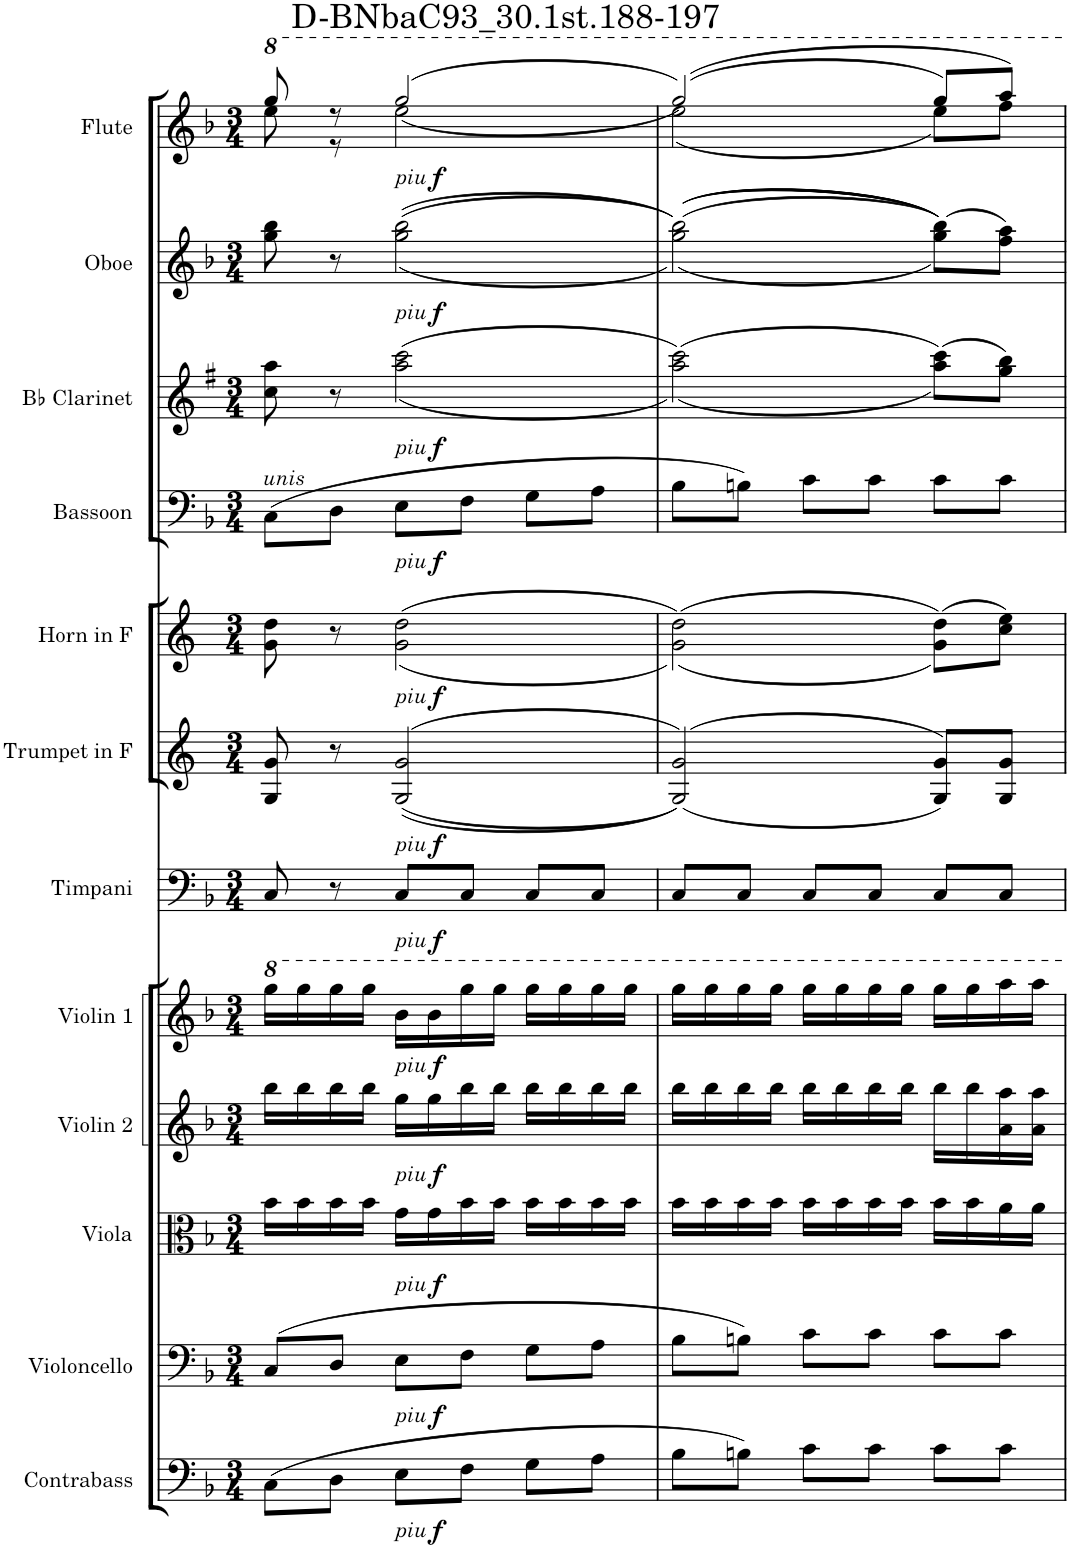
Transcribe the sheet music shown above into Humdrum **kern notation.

**kern	**dynam	**kern	**dynam	**kern	**dynam	**kern	**dynam	**kern	**dynam	**kern	**dynam	**kern	**dynam	**kern	**dynam	**kern	**dynam	**kern	**dynam	**kern	**dynam	**kern	**dynam
*part12	*part12	*part11	*part11	*part10	*part10	*part9	*part9	*part8	*part8	*part7	*part7	*part6	*part6	*part5	*part5	*part4	*part4	*part3	*part3	*part2	*part2	*part1	*part1
*staff12	*staff12	*staff11	*staff11	*staff10	*staff10	*staff9	*staff9	*staff8	*staff8	*staff7	*staff7	*staff6	*staff6	*staff5	*staff5	*staff4	*staff4	*staff3	*staff3	*staff2	*staff2	*staff1	*staff1
*I"Contrabass	*	*I"Violoncello	*	*I"Viola	*	*I"Violin 2	*	*I"Violin 1	*	*I"Timpani	*	*I"Trumpet in F	*	*I"Horn in F	*	*I"Bassoon	*	*I"Bb Clarinet	*	*I"Oboe	*	*I"Flute	*
*I'Cb.	*	*I'Vc.	*	*I'Vla.	*	*I'Vln. 2	*	*I'Vln. 1	*	*I'Timp.	*	*I'Tpt.	*	*	*	*I'Bsn.	*	*I'Bb Cl.	*	*I'Ob.	*	*I'Fl.	*
*clefF4	*	*clefF4	*	*clefC3	*	*clefG2	*	*clefG2	*	*clefF4	*	*clefG2	*	*clefG2	*	*clefF4	*	*clefG2	*	*clefG2	*	*clefG2	*
*Trd7c12	*	*	*	*	*	*	*	*	*	*	*	*Trd-3c-5	*	*Trd4c7	*	*	*	*Trd1c2	*	*	*	*	*
*k[b-]	*	*k[b-]	*	*k[b-]	*	*k[b-]	*	*k[b-]	*	*k[b-]	*	*k[]	*	*k[]	*	*k[b-]	*	*k[f#]	*	*k[b-]	*	*k[b-]	*
*M3/4	*	*M3/4	*	*M3/4	*	*M3/4	*	*M3/4	*	*M3/4	*	*M3/4	*	*M3/4	*	*M3/4	*	*M3/4	*	*M3/4	*	*M3/4	*
=188	=188	=188	=188	=188	=188	=188	=188	=188	=188	=188	=188	=188	=188	=188	=188	=188	=188	=188	=188	=188	=188	=188	=188
*	*	*	*	*	*	*	*	*	*	*	*	*	*	*	*	*	*	*	*	*	*	*^	*
!	!	!	!	!	!	!	!	!	!	!	!	!	!	!	!	!LO:TX:a:i:t=unis	!	!	!	!	!	!	!	!
(8C\L	.	(8C/L	.	16b-\LL	.	16bb-\LL	.	16ggg\LL	.	8C/	.	8G/ 8g/	.	8g\ 8dd\	.	(8C\L	.	8cc\ 8aa\	.	8gg\ 8bb-\	.	8ggg/	8eee\	.
.	.	.	.	16b-\	.	16bb-\	.	16ggg\	.	.	.	.	.	.	.	.	.	.	.	.	.	.	.	.
8D\J	.	8D/J	.	16b-\	.	16bb-\	.	16ggg\	.	8r	.	8r	.	8r	.	8D\J	.	8r	.	8r	.	8r	8r	.
.	.	.	.	16b-\JJ	.	16bb-\JJ	.	16ggg\JJ	.	.	.	.	.	.	.	.	.	.	.	.	.	.	.	.
!	!LO:DY:b	!	!	!	!	!	!	!	!	!	!	!	!	!	!	!	!	!	!	!	!	!	!	!
!	!LO:DY:n=1:b	!	!LO:DY:b	!	!	!	!	!	!	!	!	!	!	!	!	!	!	!	!	!	!	!	!	!
!	!	!	!LO:DY:n=1:b	!	!LO:DY:b	!	!	!	!	!	!	!	!	!	!	!	!	!	!	!	!	!	!	!
!	!	!	!	!	!LO:DY:n=1:b	!	!LO:DY:b	!	!	!	!	!	!	!	!	!	!	!	!	!	!	!	!	!
!	!	!	!	!	!	!	!LO:DY:n=1:b	!	!LO:DY:b	!	!	!	!	!	!	!	!	!	!	!	!	!	!	!
!	!	!	!	!	!	!	!	!	!LO:DY:n=1:b	!	!LO:DY:b	!	!	!	!	!	!	!	!	!	!	!	!	!
!	!	!	!	!	!	!	!	!	!	!	!LO:DY:n=1:b	!	!LO:DY:b	!	!	!	!	!	!	!	!	!	!	!
!	!	!	!	!	!	!	!	!	!	!	!	!	!LO:DY:n=1:b	!	!LO:DY:b	!	!	!	!	!	!	!	!	!
!	!	!	!	!	!	!	!	!	!	!	!	!	!	!	!LO:DY:n=1:b	!	!LO:DY:b	!	!	!	!	!	!	!
!	!	!	!	!	!	!	!	!	!	!	!	!	!	!	!	!	!LO:DY:n=1:b	!	!LO:DY:b	!	!	!	!	!
!	!	!	!	!	!	!	!	!	!	!	!	!	!	!	!	!	!	!	!LO:DY:n=1:b	!	!LO:DY:b	!	!	!
!	!	!	!	!	!	!	!	!	!	!	!	!	!	!	!	!	!	!	!	!	!LO:DY:n=1:b	!	!	!LO:DY:b
!	!	!	!	!	!	!	!	!	!	!	!	!	!	!	!	!	!	!	!	!	!	!	!	!LO:DY:n=1:b
8E\L	other-dynamics f	8E\L	other-dynamics f	16g\LL	other-dynamics f	16gg\LL	other-dynamics f	16bb-\LL	other-dynamics f	8C/L	other-dynamics f	(((>2G/ 2g/	other-dynamics f	((<2g\ 2dd\	other-dynamics f	8E\L	other-dynamics f	((<2aa\ 2ccc\	other-dynamics f	(((<2gg\ 2bb-\	other-dynamics f	(2ggg/	(2eee\	other-dynamics f
.	.	.	.	16g\	.	16gg\	.	16bb-\	.	.	.	.	.	.	.	.	.	.	.	.	.	.	.	.
8F\J	.	8F\J	.	16b-\	.	16bb-\	.	16ggg\	.	8C/J	.	.	.	.	.	8F\J	.	.	.	.	.	.	.	.
.	.	.	.	16b-\JJ	.	16bb-\JJ	.	16ggg\JJ	.	.	.	.	.	.	.	.	.	.	.	.	.	.	.	.
8G\L	.	8G\L	.	16b-\LL	.	16bb-\LL	.	16ggg\LL	.	8C/L	.	.	.	.	.	8G\L	.	.	.	.	.	.	.	.
.	.	.	.	16b-\	.	16bb-\	.	16ggg\	.	.	.	.	.	.	.	.	.	.	.	.	.	.	.	.
8A\J	.	8A\J	.	16b-\	.	16bb-\	.	16ggg\	.	8C/J	.	.	.	.	.	8A\J	.	.	.	.	.	.	.	.
.	.	.	.	16b-\JJ	.	16bb-\JJ	.	16ggg\JJ	.	.	.	.	.	.	.	.	.	.	.	.	.	.	.	.
=189	=189	=189	=189	=189	=189	=189	=189	=189	=189	=189	=189	=189	=189	=189	=189	=189	=189	=189	=189	=189	=189	=189	=189	=189
8B-\L	.	8B-\L	.	16b-\LL	.	16bb-\LL	.	16ggg\LL	.	8C/L	.	((>2G/ 2g/)))	.	((<2g\ 2dd\))	.	8B-\L	.	((<2aa\ 2ccc\))	.	((((<2gg\ 2bb-\)))	.	((2ggg/))	(2eee\	.
.	.	.	.	16b-\	.	16bb-\	.	16ggg\	.	.	.	.	.	.	.	.	.	.	.	.	.	.	.	.
8Bn\J)	.	8Bn\J)	.	16b-\	.	16bb-\	.	16ggg\	.	8C/J	.	.	.	.	.	8Bn\J)	.	.	.	.	.	.	.	.
.	.	.	.	16b-\JJ	.	16bb-\JJ	.	16ggg\JJ	.	.	.	.	.	.	.	.	.	.	.	.	.	.	.	.
8c\L	.	8c\L	.	16b-\LL	.	16bb-\LL	.	16ggg\LL	.	8C/L	.	.	.	.	.	8c\L	.	.	.	.	.	.	.	.
.	.	.	.	16b-\	.	16bb-\	.	16ggg\	.	.	.	.	.	.	.	.	.	.	.	.	.	.	.	.
8c\J	.	8c\J	.	16b-\	.	16bb-\	.	16ggg\	.	8C/J	.	.	.	.	.	8c\J	.	.	.	.	.	.	.	.
.	.	.	.	16b-\JJ	.	16bb-\JJ	.	16ggg\JJ	.	.	.	.	.	.	.	.	.	.	.	.	.	.	.	.
8c\L	.	8c\L	.	16b-\LL	.	16bb-\LL	.	16ggg\LL	.	8C/L	.	8G/ 8g/L))	.	(8g\ 8dd\L))	.	8c\L	.	(8aa\ 8ccc\L))	.	(8gg\ 8bb-\L))))	.	8ggg/L)	8eee\L)	.
.	.	.	.	16b-\	.	16bb-\	.	16ggg\	.	.	.	.	.	.	.	.	.	.	.	.	.	.	.	.
8c\J	.	8c\J	.	16a\	.	16a\ 16aa\	.	16aaa\	.	8C/J	.	8G/ 8g/J	.	8cc\ 8ee\J)	.	8c\J	.	8gg\ 8bb\J)	.	8ff\ 8aa\J)	.	8aaa/J)	8fff\J	.
.	.	.	.	16a\JJ	.	16a\ 16aa\JJ	.	16aaa\JJ	.	.	.	.	.	.	.	.	.	.	.	.	.	.	.	.
*	*	*	*	*	*	*	*	*	*	*	*	*	*	*	*	*	*	*	*	*	*	*v	*v	*
=	=	=	=	=	=	=	=	=	=	=	=	=	=	=	=	=	=	=	=	=	=	=	=
*-	*-	*-	*-	*-	*-	*-	*-	*-	*-	*-	*-	*-	*-	*-	*-	*-	*-	*-	*-	*-	*-	*-	*-
